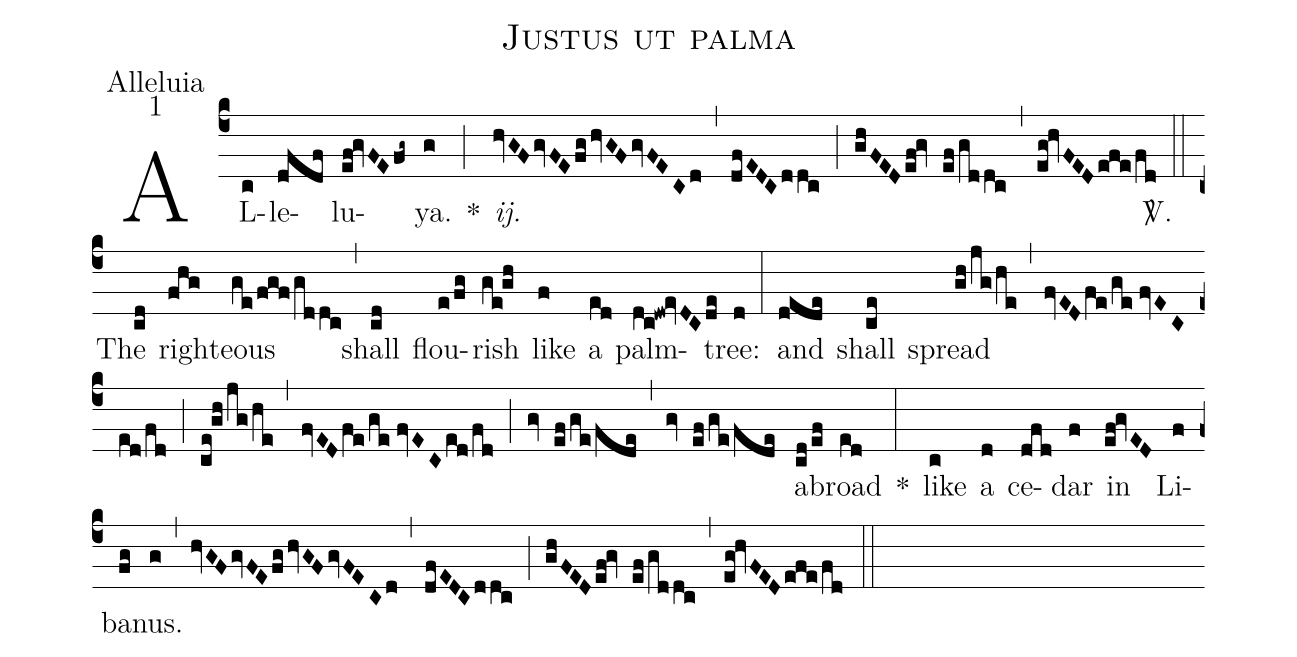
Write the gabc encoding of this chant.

name:Justus ut palma;
office-part:Alleluia;
mode:1;
%%
(c4) AL(c)le(dfdf)lu(ef!gvFE/fg~)ya.(g) *(;) <i>ij.</i>(hvGF/gvFE/fg/hvGF/gvFECd) (,) (dfEDC/ddc) (;) (ghFED/ef!gv ef/gddc) (,) (eg!hvFED/efe/fd) <sp>V/</sp>.(::) The(cd) righ(fhg)teous(ge/fgf/gddc) (,) shall(cd) flou(e/fg)rish(ge!gh) like(f) a(ed) palm(dc!dw!evDC/de)tree:(d) (:) and(dede) shall(ce) spread(gh/jg/he) (,) (fvED/fe/ge//fvEC/ed/fd) (;) (ce!gh/jg/he) (,) (fvED/fe/ge//fvEC/ed/fd) (;) (gv ef/ge/fde) (,) (gv ef/ge/fde) a(cd/ef)broad(ed) *(:) like(c) a(d) ce(dfd)dar(f) in(ef!gvED) Li(f)ba(fg)nus.(g) (,) (hvGF/gvFE/fg/hvGF/gvFECd) (,) (dfEDC/ddc) (;) (ghFED/ef!gv ef/gddc) (,) (eg!hvFED/efe/fd) (::)
